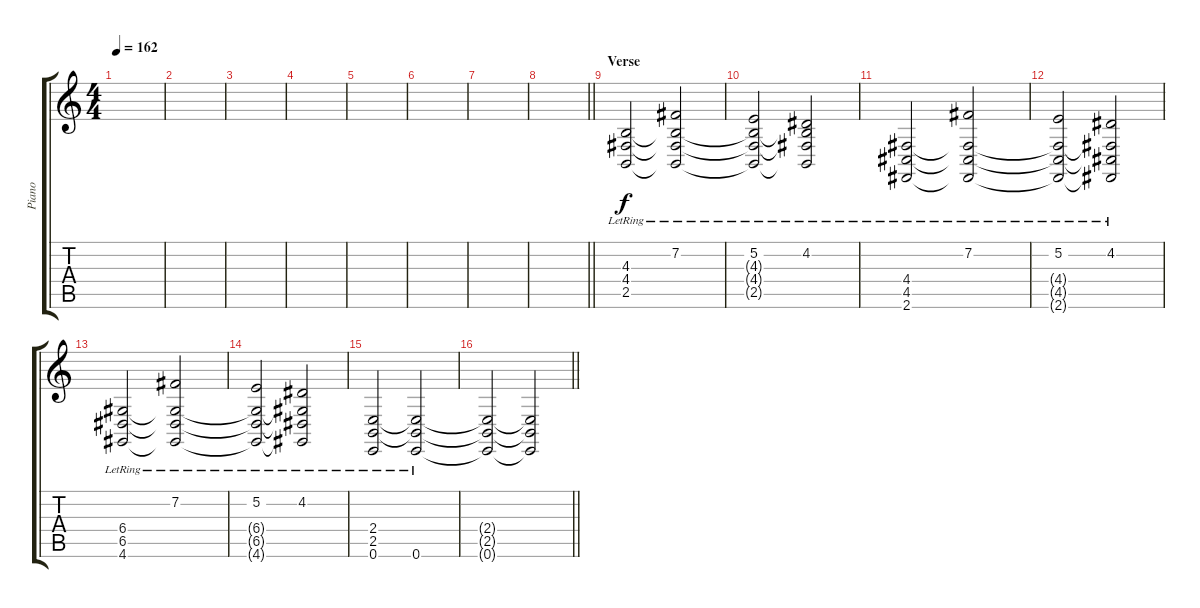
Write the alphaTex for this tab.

\track ("Piano" "Piano") {instrument acousticgrandpiano}
\staff {score tabs}
\tuning (E4 B3 G3 D3 A2 E2) {hide}
\ts (4 4)
\tempo 162
\clef g2
\ks c
|
|
|
|
|
|
|
\barLineRight lightlight
|
\section ("" "Verse")
(4.3{lr} 4.4{lr} 2.5{lr}).2 (7.2{lr} 4.3{t} 4.4{t} 2.5{t}).2 |
(5.2{lr} 4.3{t} 4.4{t} 2.5{t}).2 (4.2{lr} 4.3{t} 4.4{t} 2.5{t}).2 |
(4.4{lr} 4.5{lr} 2.6{lr}).2 (7.2{lr} 4.4{t} 4.5{t} 2.6{t}).2 |
(5.2{lr} 4.4{t} 4.5{t} 2.6{t}).2 (4.2{lr} 4.4{t} 4.5{t} 2.6{t}).2 |
(6.4{lr} 6.5{lr} 4.6{lr}).2 (7.2{lr} 6.4{t} 6.5{t} 4.6{t}).2 |
(5.2{lr} 6.4{t} 6.5{t} 4.6{t}).2 (4.2{lr} 6.4{t} 6.5{t} 4.6{t}).2 |
(2.4{lr} 2.5{lr} 0.6{lr}).2 (2.4{t} 2.5{t} 0.6{lr}).2 |
\barLineRight lightlight
(2.4{t} 2.5{t} 0.6{t}).2 (2.4{t} 2.5{t} 0.6{t}).2
